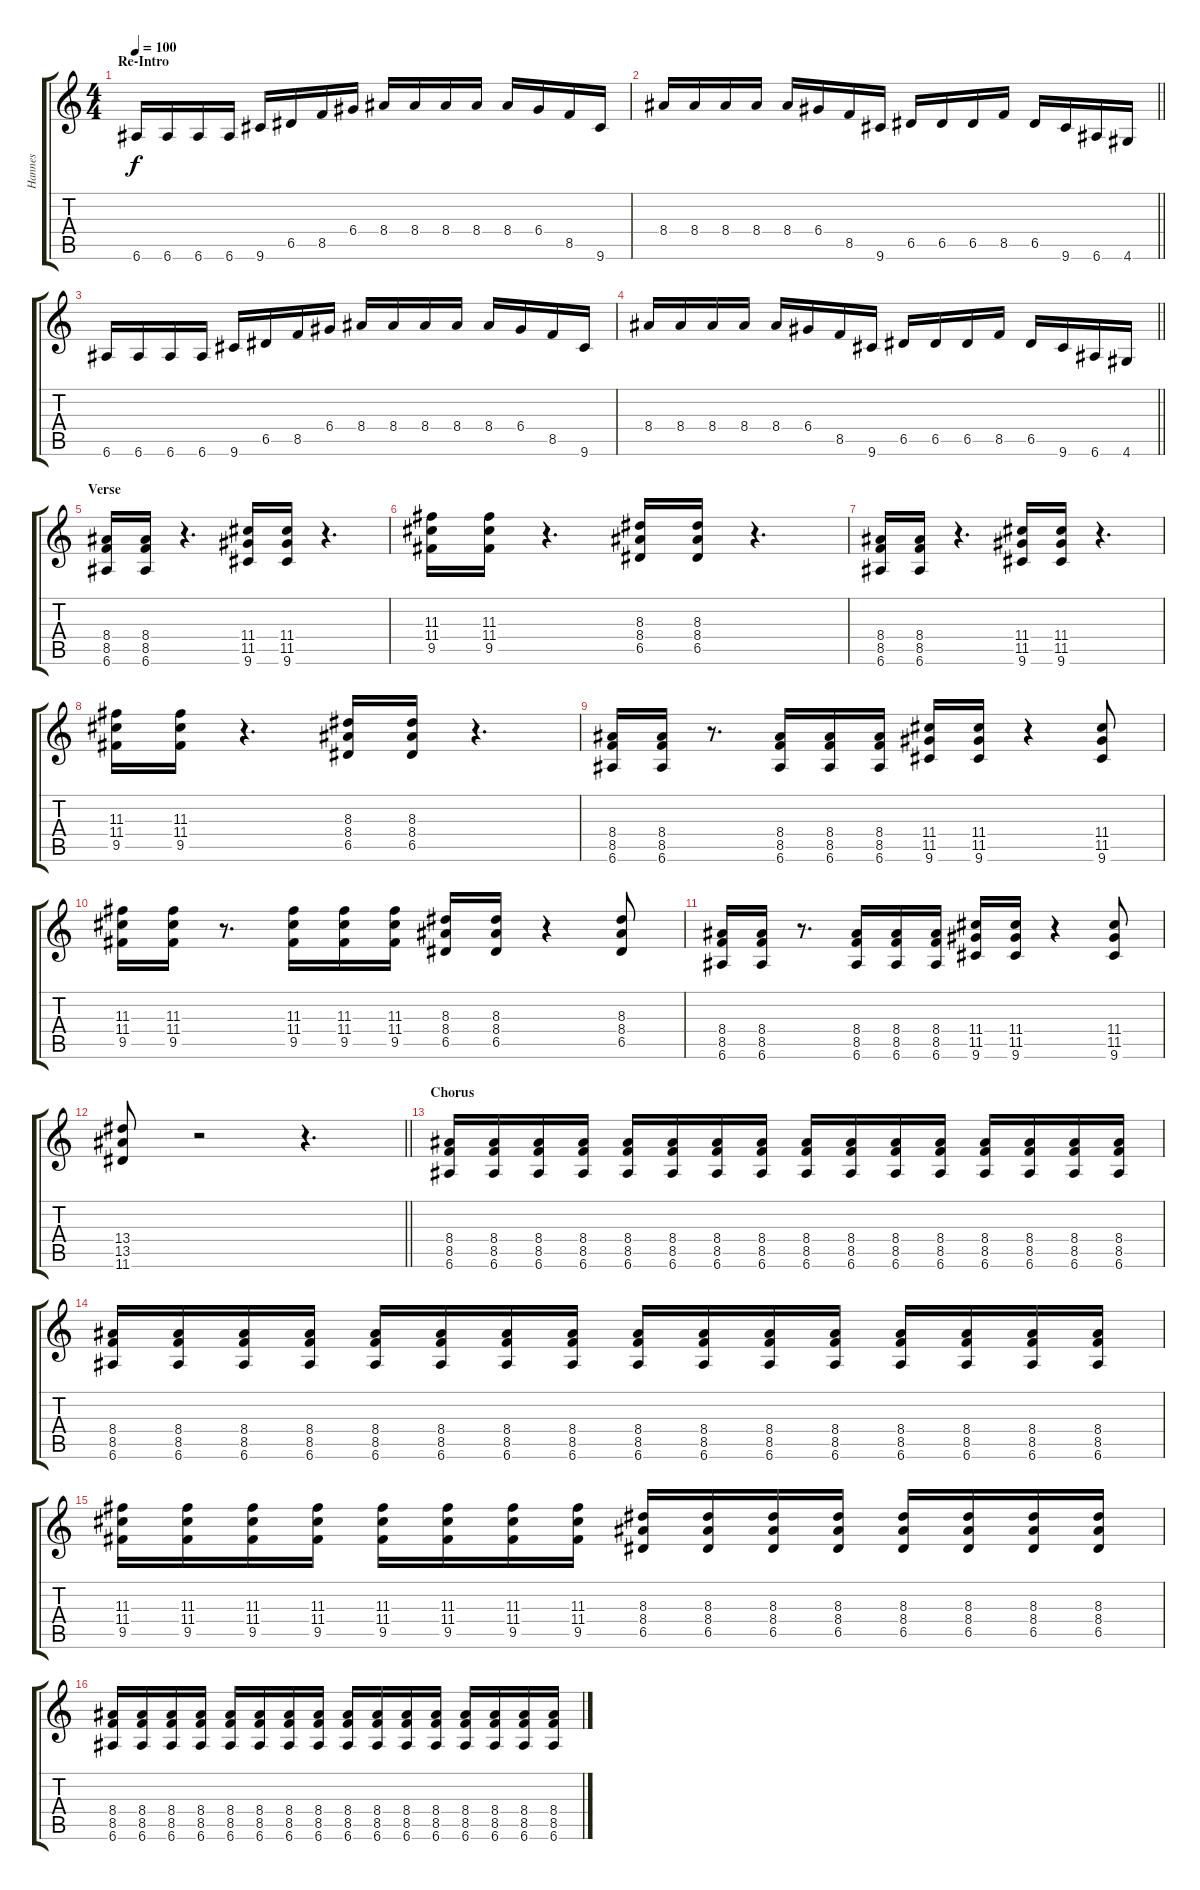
\track ("Hannes" "Hannes") {instrument distortionguitar}
\staff {score tabs}
\tuning (E4 B3 G3 D3 A2 E2) {hide}
\ts (4 4)
\section ("" "Re-Intro")
\tempo 100
\clef g2
\ks c
6.6.16{dy f} 6.6.16 6.6.16 6.6.16 9.6.16 6.5.16 8.5.16 6.4.16 8.4.16 8.4.16 8.4.16 8.4.16 8.4.16 6.4.16 8.5.16 9.6.16 |
\barLineRight lightlight
8.4.16 8.4.16 8.4.16 8.4.16 8.4.16 6.4.16 8.5.16 9.6.16 6.5.16 6.5.16 6.5.16 8.5.16 6.5.16 9.6.16 6.6.16 4.6.16 |
6.6.16 6.6.16 6.6.16 6.6.16 9.6.16 6.5.16 8.5.16 6.4.16 8.4.16 8.4.16 8.4.16 8.4.16 8.4.16 6.4.16 8.5.16 9.6.16 |
\barLineRight lightlight
8.4.16 8.4.16 8.4.16 8.4.16 8.4.16 6.4.16 8.5.16 9.6.16 6.5.16 6.5.16 6.5.16 8.5.16 6.5.16 9.6.16 6.6.16 4.6.16 |
\section ("" "Verse")
(8.4 8.5 6.6).16 (8.4 8.5 6.6).16 r.4{d} (11.4 11.5 9.6).16 (11.4 11.5 9.6).16 r.4{d} |
(11.3 11.4 9.5).16 (11.3 11.4 9.5).16 r.4{d} (8.3 8.4 6.5).16 (8.3 8.4 6.5).16 r.4{d} |
(8.4 8.5 6.6).16 (8.4 8.5 6.6).16 r.4{d} (11.4 11.5 9.6).16 (11.4 11.5 9.6).16 r.4{d} |
(11.3 11.4 9.5).16 (11.3 11.4 9.5).16 r.4{d} (8.3 8.4 6.5).16 (8.3 8.4 6.5).16 r.4{d} |
(8.4 8.5 6.6).16 (8.4 8.5 6.6).16 r.8{d} (8.4 8.5 6.6).16 (8.4 8.5 6.6).16 (8.4 8.5 6.6).16 (11.4 11.5 9.6).16 (11.4 11.5 9.6).16 r.4 (11.4 11.5 9.6).8 |
(11.3 11.4 9.5).16 (11.3 11.4 9.5).16 r.8{d} (11.3 11.4 9.5).16 (11.3 11.4 9.5).16 (11.3 11.4 9.5).16 (8.3 8.4 6.5).16 (8.3 8.4 6.5).16 r.4 (8.3 8.4 6.5).8 |
(8.4 8.5 6.6).16 (8.4 8.5 6.6).16 r.8{d} (8.4 8.5 6.6).16 (8.4 8.5 6.6).16 (8.4 8.5 6.6).16 (11.4 11.5 9.6).16 (11.4 11.5 9.6).16 r.4 (11.4 11.5 9.6).8 |
\barLineRight lightlight
(13.4 13.5 11.6).8 r.2 r.4{d} |
\section ("" "Chorus")
(8.4 8.5 6.6).16 (8.4 8.5 6.6).16 (8.4 8.5 6.6).16 (8.4 8.5 6.6).16 (8.4 8.5 6.6).16 (8.4 8.5 6.6).16 (8.4 8.5 6.6).16 (8.4 8.5 6.6).16 (8.4 8.5 6.6).16 (8.4 8.5 6.6).16 (8.4 8.5 6.6).16 (8.4 8.5 6.6).16 (8.4 8.5 6.6).16 (8.4 8.5 6.6).16 (8.4 8.5 6.6).16 (8.4 8.5 6.6).16 |
(8.4 8.5 6.6).16 (8.4 8.5 6.6).16 (8.4 8.5 6.6).16 (8.4 8.5 6.6).16 (8.4 8.5 6.6).16 (8.4 8.5 6.6).16 (8.4 8.5 6.6).16 (8.4 8.5 6.6).16 (8.4 8.5 6.6).16 (8.4 8.5 6.6).16 (8.4 8.5 6.6).16 (8.4 8.5 6.6).16 (8.4 8.5 6.6).16 (8.4 8.5 6.6).16 (8.4 8.5 6.6).16 (8.4 8.5 6.6).16 |
(11.3 11.4 9.5).16 (11.3 11.4 9.5).16 (11.3 11.4 9.5).16 (11.3 11.4 9.5).16 (11.3 11.4 9.5).16 (11.3 11.4 9.5).16 (11.3 11.4 9.5).16 (11.3 11.4 9.5).16 (8.3 8.4 6.5).16 (8.3 8.4 6.5).16 (8.3 8.4 6.5).16 (8.3 8.4 6.5).16 (8.3 8.4 6.5).16 (8.3 8.4 6.5).16 (8.3 8.4 6.5).16 (8.3 8.4 6.5).16 |
(8.4 8.5 6.6).16 (8.4 8.5 6.6).16 (8.4 8.5 6.6).16 (8.4 8.5 6.6).16 (8.4 8.5 6.6).16 (8.4 8.5 6.6).16 (8.4 8.5 6.6).16 (8.4 8.5 6.6).16 (8.4 8.5 6.6).16 (8.4 8.5 6.6).16 (8.4 8.5 6.6).16 (8.4 8.5 6.6).16 (8.4 8.5 6.6).16 (8.4 8.5 6.6).16 (8.4 8.5 6.6).16 (8.4 8.5 6.6).16
